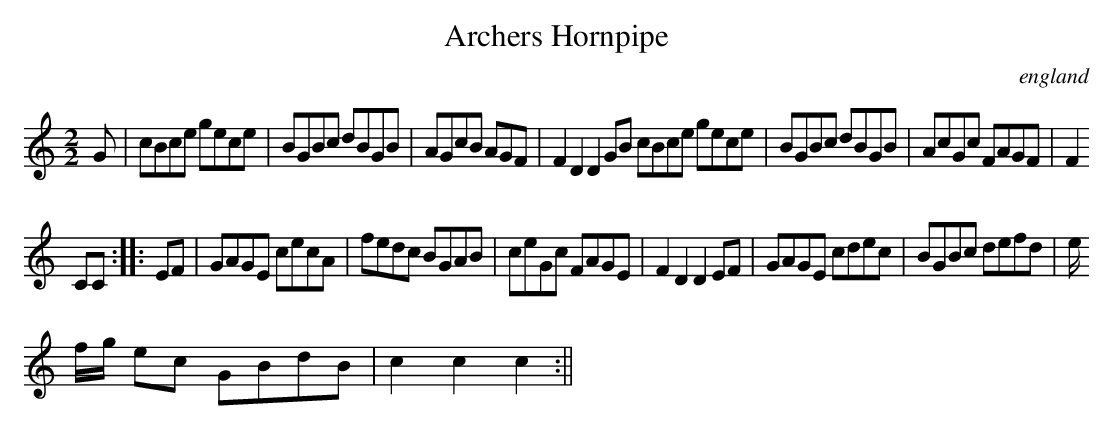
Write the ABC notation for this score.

X:1
T:Archers Hornpipe
O:england
M:2/2
L:1/8
K:C major
G|cBce gece|BGBc dBGB|AGcB AGF|F2D2D2GB cBce gece|BGBc dBGB|AcGc FAGF|F2
""
CC:||:EF|GAGE cecA|fedc BGAB|ceGc FAGE|F2D2D2 EF|GAGE cdec|BGBc defd| e/
2f/2g/2 ec GBdB|c2c2c2:||;
